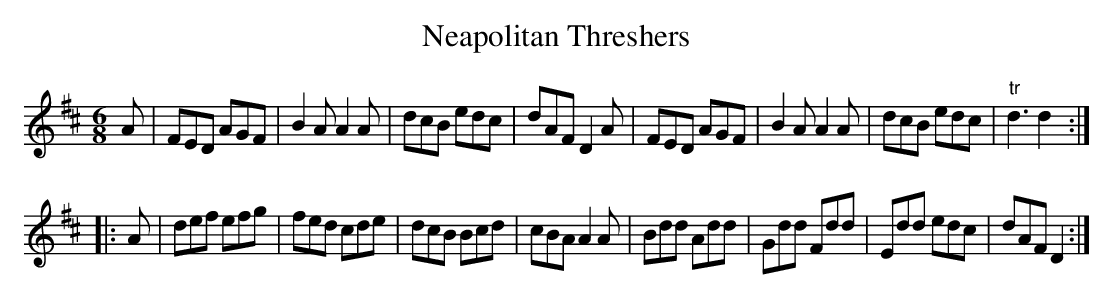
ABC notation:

X:1
T:Neapolitan Threshers
M:6/8
K:D
A|\
FED AGF| B2A A2A| dcB edc| dAF D2A|\
FED AGF| B2A A2A| dcB edc| "tr"d3 d2:|
|:A|\
def efg| fed cde| dcB Bcd| cBA A2A|\
Bdd Add| Gdd Fdd| Edd edc| dAF D2:|
